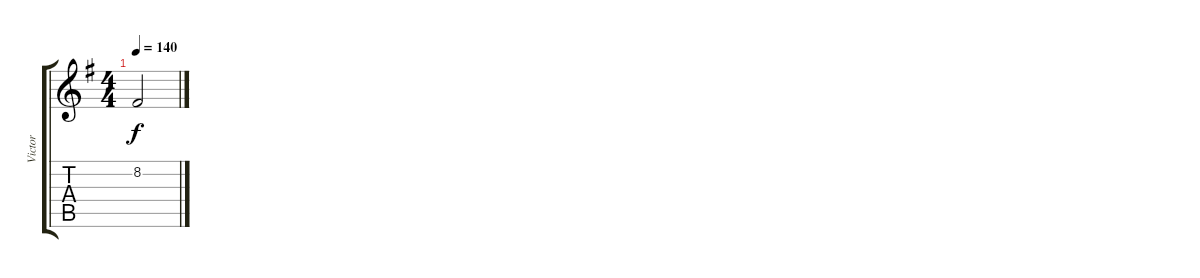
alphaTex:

\track ("Victor" "Victor") {instrument lead2sawtooth}
\staff {score tabs}
\tuning (Eb4 Bb3 Gb3 Db3 Ab2 Eb2) {hide}
\ts (4 4)
\tempo 140
\clef g2
\ks g
8.2.2{dy f}
